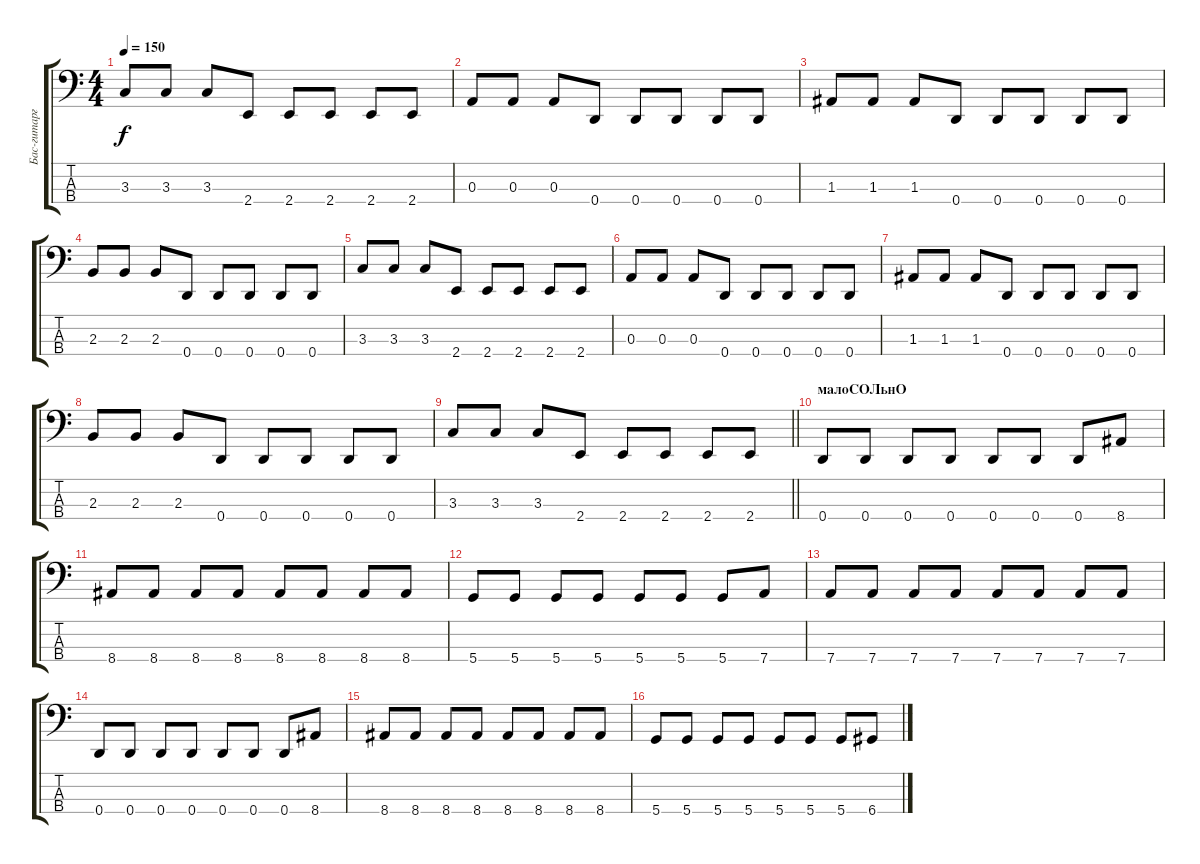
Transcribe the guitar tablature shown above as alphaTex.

\track ("Бас-гитарга" "Бас-гитарг") {instrument electricbasspick}
\staff {score tabs}
\tuning (G2 D2 A1 D1) {hide}
\ts (4 4)
\tempo 150
\clef f4
\ks c
3.3.8{dy f} 3.3.8 3.3.8 2.4.8 2.4.8 2.4.8 2.4.8 2.4.8 |
0.3.8 0.3.8 0.3.8 0.4.8 0.4.8 0.4.8 0.4.8 0.4.8 |
1.3.8 1.3.8 1.3.8 0.4.8 0.4.8 0.4.8 0.4.8 0.4.8 |
2.3.8 2.3.8 2.3.8 0.4.8 0.4.8 0.4.8 0.4.8 0.4.8 |
3.3.8 3.3.8 3.3.8 2.4.8 2.4.8 2.4.8 2.4.8 2.4.8 |
0.3.8 0.3.8 0.3.8 0.4.8 0.4.8 0.4.8 0.4.8 0.4.8 |
1.3.8 1.3.8 1.3.8 0.4.8 0.4.8 0.4.8 0.4.8 0.4.8 |
2.3.8 2.3.8 2.3.8 0.4.8 0.4.8 0.4.8 0.4.8 0.4.8 |
\barLineRight lightlight
3.3.8 3.3.8 3.3.8 2.4.8 2.4.8 2.4.8 2.4.8 2.4.8 |
\section ("" "малоСОЛьнО")
0.4.8 0.4.8 0.4.8 0.4.8 0.4.8 0.4.8 0.4.8 8.4.8 |
8.4.8 8.4.8 8.4.8 8.4.8 8.4.8 8.4.8 8.4.8 8.4.8 |
5.4.8 5.4.8 5.4.8 5.4.8 5.4.8 5.4.8 5.4.8 7.4.8 |
7.4.8 7.4.8 7.4.8 7.4.8 7.4.8 7.4.8 7.4.8 7.4.8 |
0.4.8 0.4.8 0.4.8 0.4.8 0.4.8 0.4.8 0.4.8 8.4.8 |
8.4.8 8.4.8 8.4.8 8.4.8 8.4.8 8.4.8 8.4.8 8.4.8 |
5.4.8 5.4.8 5.4.8 5.4.8 5.4.8 5.4.8 5.4.8 6.4.8
